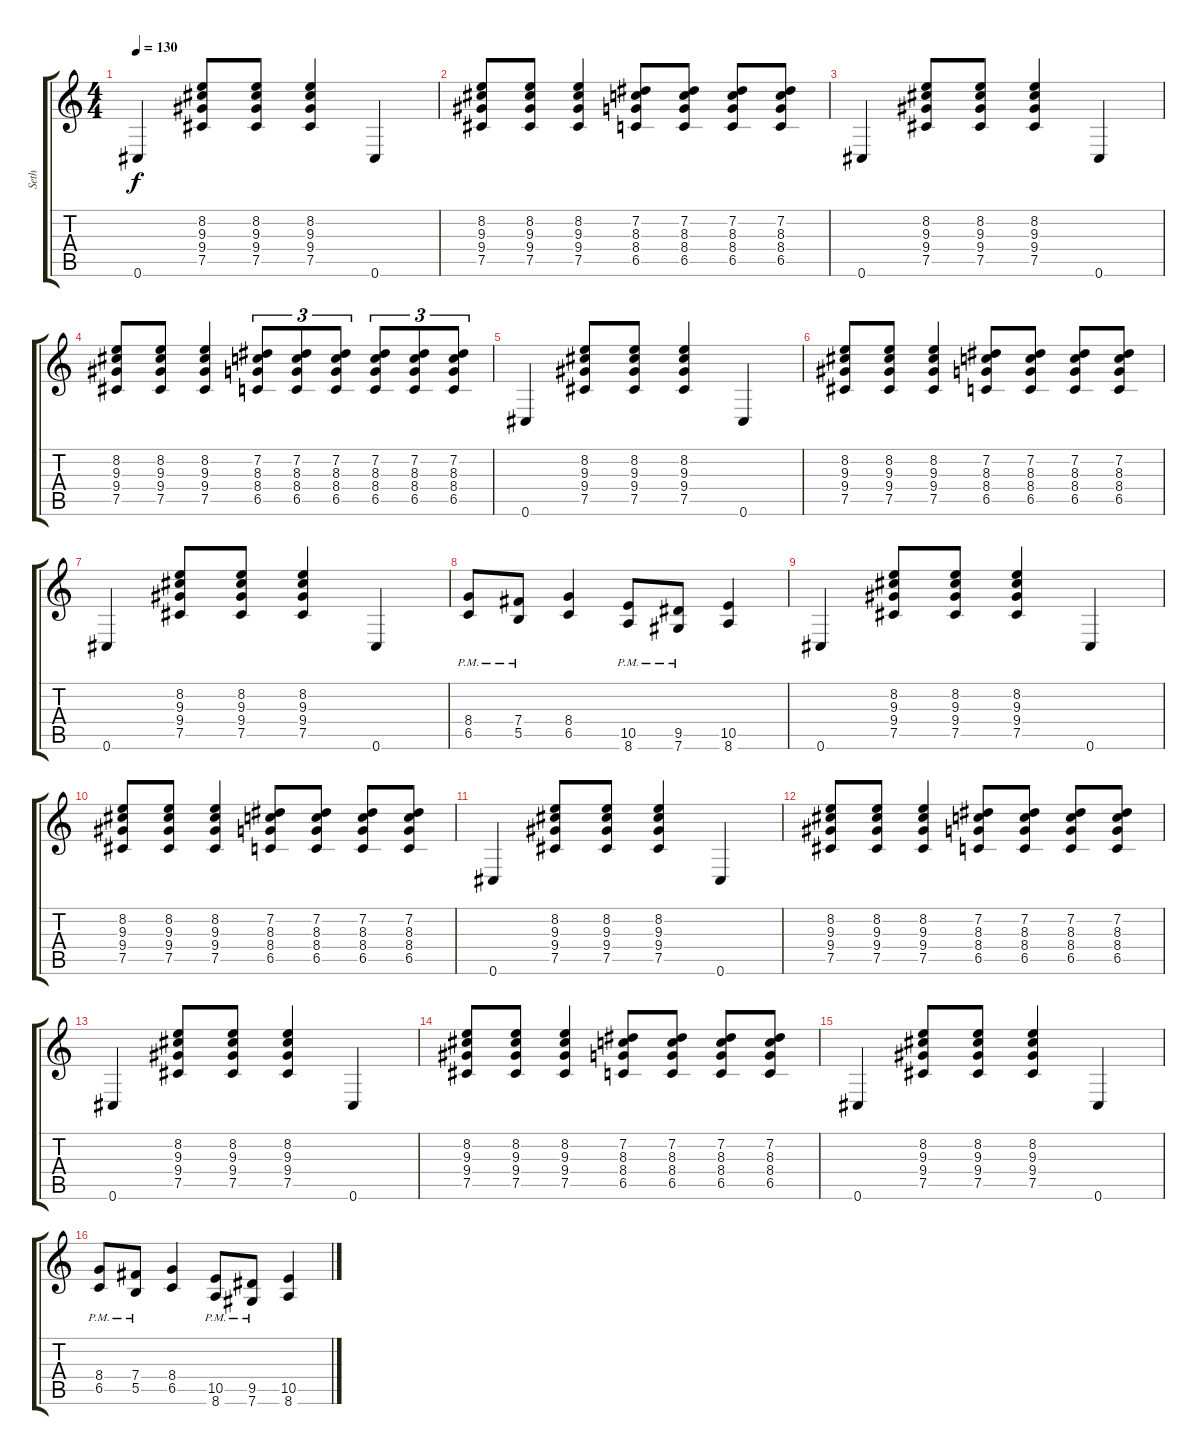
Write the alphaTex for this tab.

\track ("Seth" "Seth") {instrument distortionguitar}
\staff {score tabs}
\tuning (Db4 Ab3 E3 B2 Gb2 Db2) {hide}
\ts (4 4)
\tempo 130
\clef g2
\ks c
0.6.4{dy f} (8.2 9.3 9.4 7.5).8 (8.2 9.3 9.4 7.5).8 (8.2 9.3 9.4 7.5).4 0.6.4 |
(8.2 9.3 9.4 7.5).8 (8.2 9.3 9.4 7.5).8 (8.2 9.3 9.4 7.5).4 (7.2 8.3 8.4 6.5).8 (7.2 8.3 8.4 6.5).8 (7.2 8.3 8.4 6.5).8 (7.2 8.3 8.4 6.5).8 |
0.6.4 (8.2 9.3 9.4 7.5).8 (8.2 9.3 9.4 7.5).8 (8.2 9.3 9.4 7.5).4 0.6.4 |
(8.2 9.3 9.4 7.5).8 (8.2 9.3 9.4 7.5).8 (8.2 9.3 9.4 7.5).4 (7.2 8.3 8.4 6.5).8{tu (3 2)} (7.2 8.3 8.4 6.5).8{tu (3 2)} (7.2 8.3 8.4 6.5).8{tu (3 2)} (7.2 8.3 8.4 6.5).8{tu (3 2)} (7.2 8.3 8.4 6.5).8{tu (3 2)} (7.2 8.3 8.4 6.5).8{tu (3 2)} |
0.6.4 (8.2 9.3 9.4 7.5).8 (8.2 9.3 9.4 7.5).8 (8.2 9.3 9.4 7.5).4 0.6.4 |
(8.2 9.3 9.4 7.5).8 (8.2 9.3 9.4 7.5).8 (8.2 9.3 9.4 7.5).4 (7.2 8.3 8.4 6.5).8 (7.2 8.3 8.4 6.5).8 (7.2 8.3 8.4 6.5).8 (7.2 8.3 8.4 6.5).8 |
0.6.4 (8.2 9.3 9.4 7.5).8 (8.2 9.3 9.4 7.5).8 (8.2 9.3 9.4 7.5).4 0.6.4 |
(8.4{pm} 6.5{pm}).8 (7.4{pm} 5.5{pm}).8 (8.4 6.5).4 (10.5{pm} 8.6{pm}).8 (9.5{pm} 7.6{pm}).8 (10.5 8.6).4 |
0.6.4 (8.2 9.3 9.4 7.5).8 (8.2 9.3 9.4 7.5).8 (8.2 9.3 9.4 7.5).4 0.6.4 |
(8.2 9.3 9.4 7.5).8 (8.2 9.3 9.4 7.5).8 (8.2 9.3 9.4 7.5).4 (7.2 8.3 8.4 6.5).8 (7.2 8.3 8.4 6.5).8 (7.2 8.3 8.4 6.5).8 (7.2 8.3 8.4 6.5).8 |
0.6.4 (8.2 9.3 9.4 7.5).8 (8.2 9.3 9.4 7.5).8 (8.2 9.3 9.4 7.5).4 0.6.4 |
(8.2 9.3 9.4 7.5).8 (8.2 9.3 9.4 7.5).8 (8.2 9.3 9.4 7.5).4 (7.2 8.3 8.4 6.5).8 (7.2 8.3 8.4 6.5).8 (7.2 8.3 8.4 6.5).8 (7.2 8.3 8.4 6.5).8 |
0.6.4 (8.2 9.3 9.4 7.5).8 (8.2 9.3 9.4 7.5).8 (8.2 9.3 9.4 7.5).4 0.6.4 |
(8.2 9.3 9.4 7.5).8 (8.2 9.3 9.4 7.5).8 (8.2 9.3 9.4 7.5).4 (7.2 8.3 8.4 6.5).8 (7.2 8.3 8.4 6.5).8 (7.2 8.3 8.4 6.5).8 (7.2 8.3 8.4 6.5).8 |
0.6.4 (8.2 9.3 9.4 7.5).8 (8.2 9.3 9.4 7.5).8 (8.2 9.3 9.4 7.5).4 0.6.4 |
(8.4{pm} 6.5{pm}).8 (7.4{pm} 5.5{pm}).8 (8.4 6.5).4 (10.5{pm} 8.6{pm}).8 (9.5{pm} 7.6{pm}).8 (10.5 8.6).4
